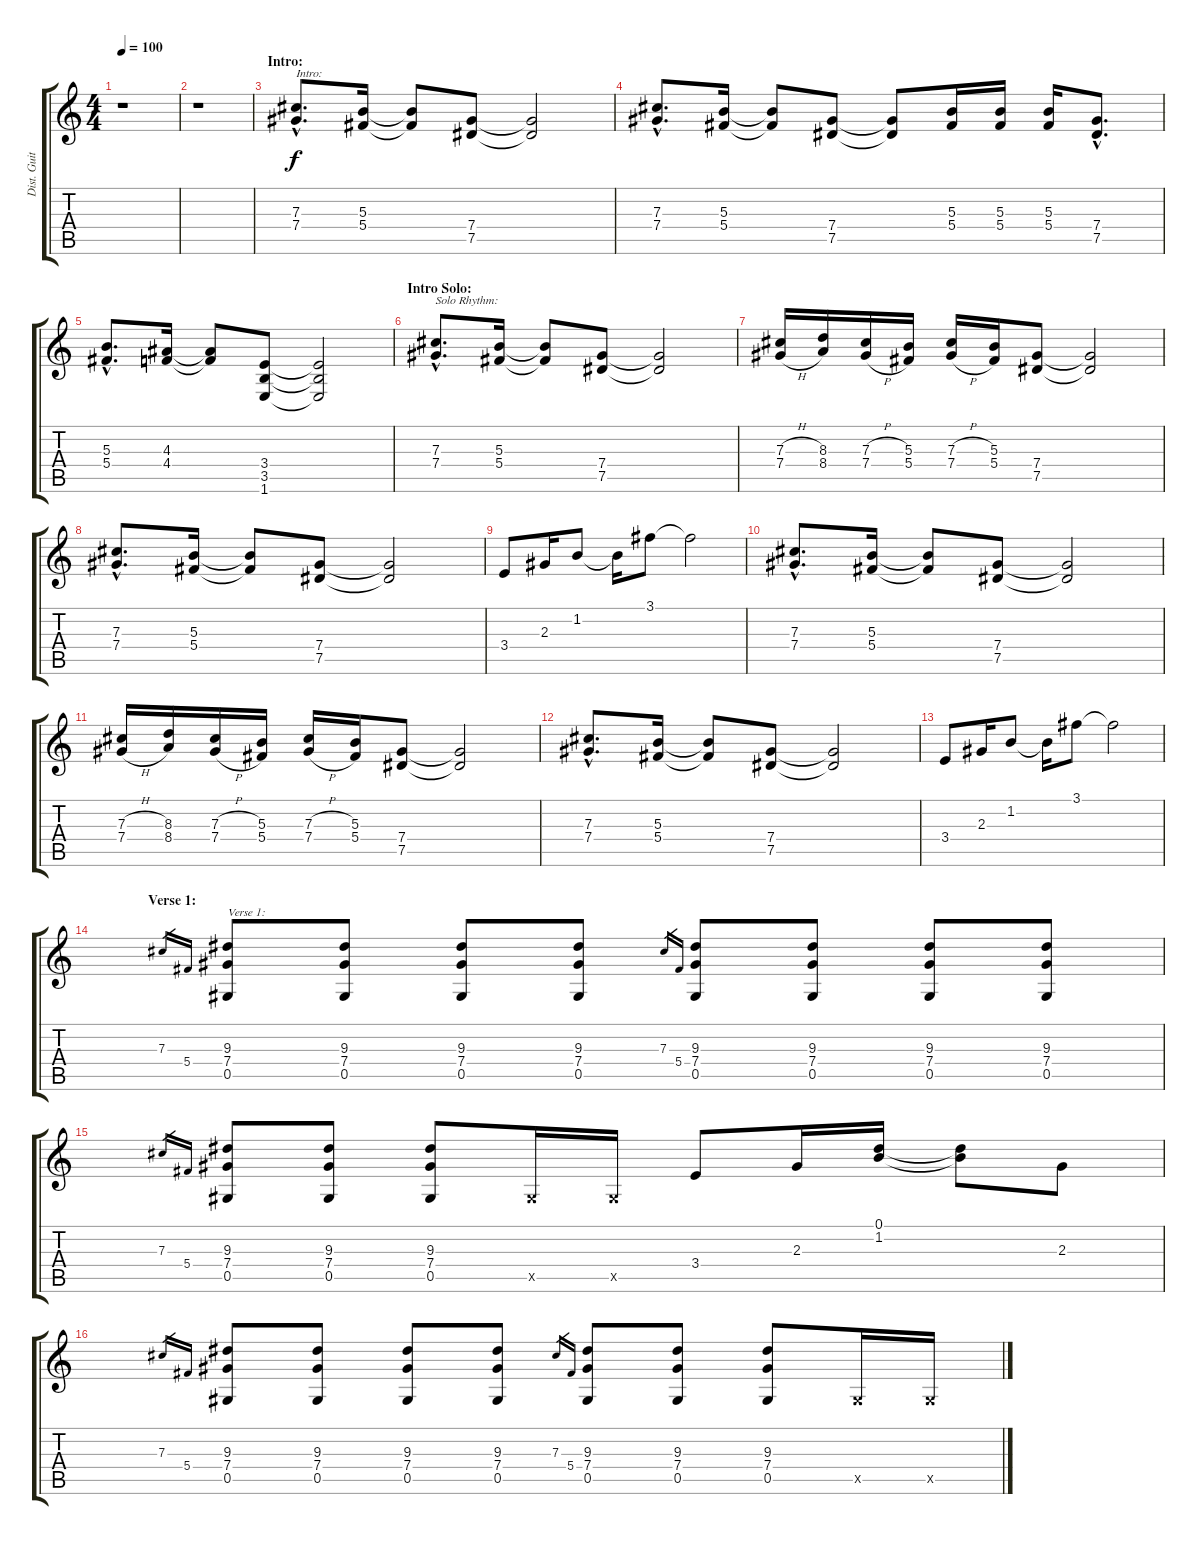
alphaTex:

\track ("Dist. Guitar 2" "Dist. Guit") {instrument distortionguitar}
\staff {score tabs}
\tuning (Eb4 Bb3 Gb3 Db3 Ab2 Eb2) {hide}
\ts (4 4)
\tempo 100
\clef g2
\ks c
r.1{dy f instrument distortionguitar} |
r.1 |
\section ("" "Intro:")
(7.3{hac} 7.4{hac}).8{d txt "Intro:"} (5.3 5.4).16 (5.3{t} 5.4{t}).8 (7.4 7.5).8 (7.4{t} 7.5{t}).2 |
(7.3{hac} 7.4{hac}).8{d} (5.3 5.4).16 (5.3{t} 5.4{t}).8 (7.4 7.5).8 (7.4{t} 7.5{t}).8 (5.3 5.4).16 (5.3 5.4).16 (5.3 5.4).16 (7.4{hac} 7.5{hac}).8{d} |
(5.3{hac} 5.4{hac}).8{d} (4.3 4.4).16 (4.3{t} 4.4{t}).8 (3.4 3.5 1.6).8 (3.4{t} 3.5{t} 1.6{t}).2 |
\section ("" "Intro Solo:")
(7.3{hac} 7.4{hac}).8{d txt "Solo Rhythm:"} (5.3 5.4).16 (5.3{t} 5.4{t}).8 (7.4 7.5).8 (7.4{t} 7.5{t}).2 |
(7.3{h} 7.4{h}).16 (8.3 8.4).16 (7.3{h} 7.4{h}).16 (5.3 5.4).16 (7.3{h} 7.4{h}).16 (5.3 5.4).16 (7.4 7.5).8 (7.4{t} 7.5{t}).2 |
(7.3{hac} 7.4{hac}).8{d} (5.3 5.4).16 (5.3{t} 5.4{t}).8 (7.4 7.5).8 (7.4{t} 7.5{t}).2 |
3.4.8 2.3.16 1.2.8 1.2{t}.16 3.1.8 3.1{t}.2 |
(7.3{hac} 7.4{hac}).8{d} (5.3 5.4).16 (5.3{t} 5.4{t}).8 (7.4 7.5).8 (7.4{t} 7.5{t}).2 |
(7.3{h} 7.4{h}).16 (8.3 8.4).16 (7.3{h} 7.4{h}).16 (5.3 5.4).16 (7.3{h} 7.4{h}).16 (5.3 5.4).16 (7.4 7.5).8 (7.4{t} 7.5{t}).2 |
(7.3{hac} 7.4{hac}).8{d} (5.3 5.4).16 (5.3{t} 5.4{t}).8 (7.4 7.5).8 (7.4{t} 7.5{t}).2 |
3.4.8 2.3.16 1.2.8 1.2{t}.16 3.1.8 3.1{t}.2 |
\section ("" "Verse 1:")
7.3.16{gr} 5.4.16{gr} (9.3 7.4 0.5).8{txt "Verse 1:"} (9.3 7.4 0.5).8 (9.3 7.4 0.5).8 (9.3 7.4 0.5).8 7.3.16{gr} 5.4.16{gr} (9.3 7.4 0.5).8 (9.3 7.4 0.5).8 (9.3 7.4 0.5).8 (9.3 7.4 0.5).8 |
7.3.16{gr} 5.4.16{gr} (9.3 7.4 0.5).8 (9.3 7.4 0.5).8 (9.3 7.4 0.5).8 0.5{x}.16 0.5{x}.16 3.4.8 2.3.16 (0.1 1.2).16 (0.1{t} 1.2{t}).8 2.3.8 |
7.3.16{gr} 5.4.16{gr} (9.3 7.4 0.5).8 (9.3 7.4 0.5).8 (9.3 7.4 0.5).8 (9.3 7.4 0.5).8 7.3.16{gr} 5.4.16{gr} (9.3 7.4 0.5).8 (9.3 7.4 0.5).8 (9.3 7.4 0.5).8 0.5{x}.16 0.5{x}.16
